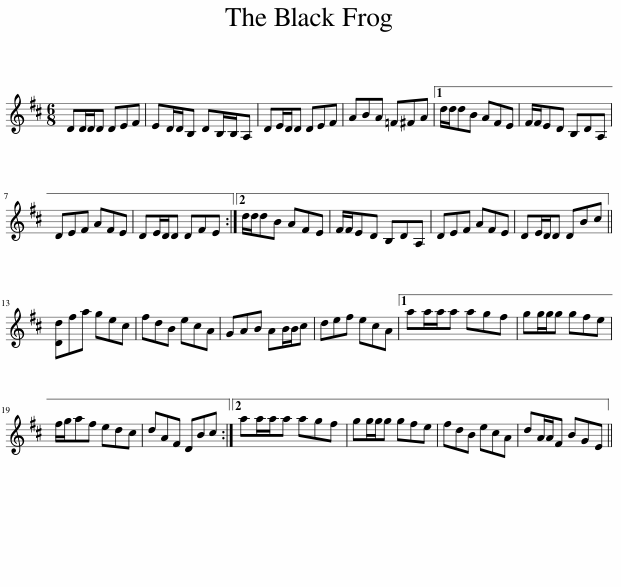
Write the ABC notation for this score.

X:1
L:1/8
M:6/8
I:linebreak $
K:D
V:1 treble
V:1
 DD/D/D DEF | ED/D/B, DB,/B,/A, | DE/D/D DEF | ABA =F^FA |1 d/d/dB AFE | %5
 F/F/ED B,DA, |$ DEF AFE | DE/D/D DFE :|2 d/d/dB AFE | F/F/ED B,DA, | %10
 DEF AFE | DE/D/D DBc ||$ [Dd]fa gec | fdB ecA | GAB AB/B/c | %15
 def ecA |1 aa/a/a agf | gg/g/g gfe |$ f/g/af edc | dAF DBc :|2 %20
 aa/a/a agf | gg/g/g gfe | fdB ecA | dA/A/F BGE || %24
